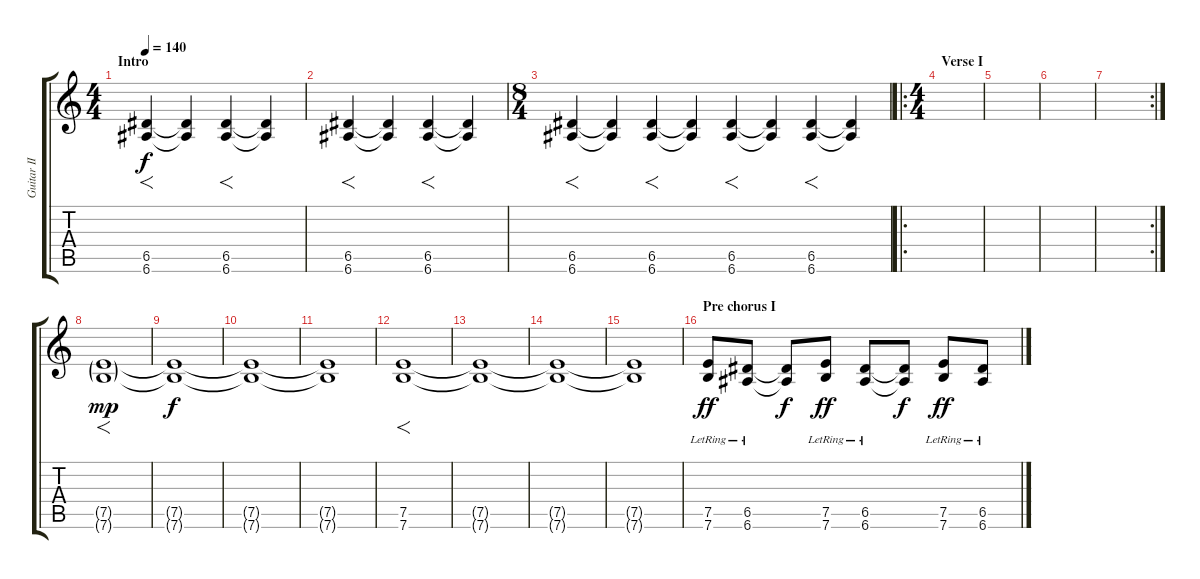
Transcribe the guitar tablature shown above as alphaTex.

\track ("Guitar II" "Guitar II") {instrument distortionguitar}
\staff {score tabs}
\tuning (E4 B3 G3 D3 A2 E2) {hide}
\ts (4 4)
\section ("" "Intro")
\tempo 140
\clef g2
\ks c
(6.5 6.6).4{f dy f volume 6 instrument lead5charang} (6.5{t} 6.6{t}).4 (6.5 6.6).4{f} (6.5{t} 6.6{t}).4 |
(6.5 6.6).4{f} (6.5{t} 6.6{t}).4 (6.5 6.6).4{f} (6.5{t} 6.6{t}).4 |
\ts (8 4)
(6.5 6.6).4{f} (6.5{t} 6.6{t}).4 (6.5 6.6).4{f} (6.5{t} 6.6{t}).4 (6.5 6.6).4{f} (6.5{t} 6.6{t}).4 (6.5 6.6).4{f} (6.5{t} 6.6{t}).4 |
\ro
\ts (4 4)
\section ("" "Verse I")
|
|
|
\rc 2
|
(7.5{g} 7.6{g}).1{f dy mp} |
(7.5{t} 7.6{t}).1{dy f} |
(7.5{t} 7.6{t}).1 |
(7.5{t} 7.6{t}).1 |
(7.5 7.6).1{f} |
(7.5{t} 7.6{t}).1 |
(7.5{t} 7.6{t}).1 |
(7.5{t} 7.6{t}).1 |
\section ("" "Pre chorus I")
(7.5{lr} 7.6).8{dy ff} (6.5{lr} 6.6).8 (6.5{t} 6.6{t}).8{dy f} (7.5{lr} 7.6).8{dy ff} (6.5{lr} 6.6).8 (6.5{t} 6.6{t}).8{dy f} (7.5{lr} 7.6).8{dy ff} (6.5{lr} 6.6).8
